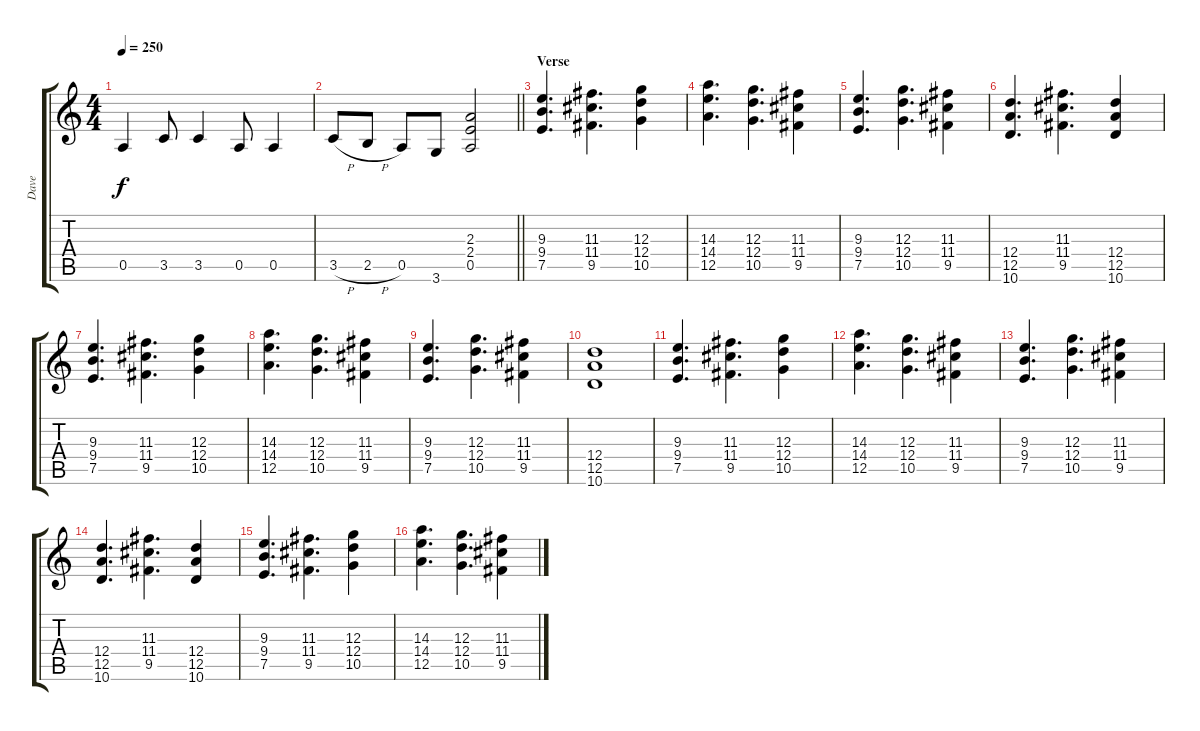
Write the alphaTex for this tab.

\track ("Dave" "Dave") {instrument distortionguitar}
\staff {score tabs}
\tuning (E4 B3 G3 D3 A2 E2) {hide}
\ts (4 4)
\tempo 250
\clef g2
\ks c
0.5.4{dy f} 3.5.8 3.5.4 0.5.8 0.5.4 |
\barLineRight lightlight
3.5{h}.8 2.5{h}.8 0.5.8 3.6.8 (2.3 2.4 0.5).2 |
\section ("" "Verse")
(9.3 9.4 7.5).4{d} (11.3 11.4 9.5).4{d} (12.3 12.4 10.5).4 |
(14.3 14.4 12.5).4{d} (12.3 12.4 10.5).4{d} (11.3 11.4 9.5).4 |
(9.3 9.4 7.5).4{d} (12.3 12.4 10.5).4{d} (11.3 11.4 9.5).4 |
(12.4 12.5 10.6).4{d} (11.3 11.4 9.5).4{d} (12.4 12.5 10.6).4 |
(9.3 9.4 7.5).4{d} (11.3 11.4 9.5).4{d} (12.3 12.4 10.5).4 |
(14.3 14.4 12.5).4{d} (12.3 12.4 10.5).4{d} (11.3 11.4 9.5).4 |
(9.3 9.4 7.5).4{d} (12.3 12.4 10.5).4{d} (11.3 11.4 9.5).4 |
(12.4 12.5 10.6).1 |
(9.3 9.4 7.5).4{d} (11.3 11.4 9.5).4{d} (12.3 12.4 10.5).4 |
(14.3 14.4 12.5).4{d} (12.3 12.4 10.5).4{d} (11.3 11.4 9.5).4 |
(9.3 9.4 7.5).4{d} (12.3 12.4 10.5).4{d} (11.3 11.4 9.5).4 |
(12.4 12.5 10.6).4{d} (11.3 11.4 9.5).4{d} (12.4 12.5 10.6).4 |
(9.3 9.4 7.5).4{d} (11.3 11.4 9.5).4{d} (12.3 12.4 10.5).4 |
(14.3 14.4 12.5).4{d} (12.3 12.4 10.5).4{d} (11.3 11.4 9.5).4
